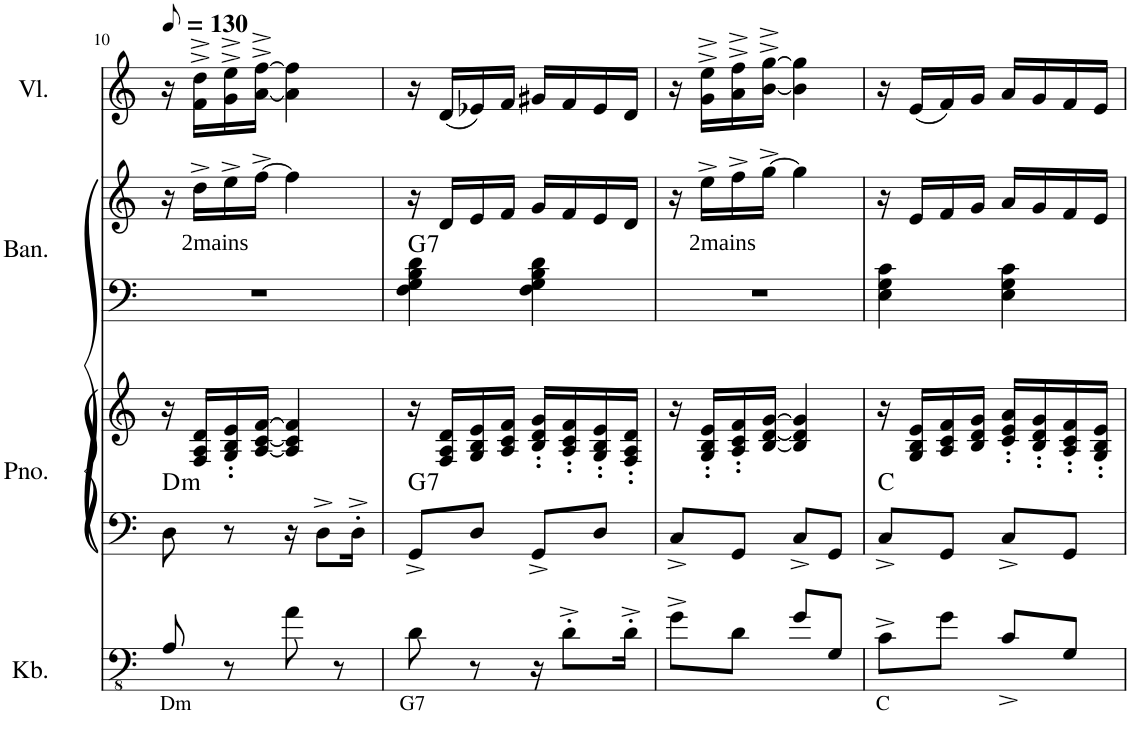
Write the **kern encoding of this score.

**kern	**kern	**harte	**kern	**kern	**harte	**kern	**text	**kern
*part6	*part5	*part5	*part4	*part3	*part3	*part2	*part2	*part1
*staff6	*staff5	*	*staff4	*staff3	*	*staff2	*staff2	*staff1
*I"Kontrabass	*I"Piano	*	*I"Piano	*I"Bandoneon	*	*I"Bandoneon	*	*I"Violine
*I'Kb.	*I'Pno.	*	*I'Pno.	*I'Ban.	*	*I'Ban.	*	*I'Vl.
!!LO:PB:g=z
*clefFv4	*clefF4	*	*clefG2	*clefF4	*	*clefG2	*	*clefG2
*Trd7c12	*	*	*	*	*	*	*	*
*k[]	*k[]	*	*k[]	*k[]	*	*k[]	*	*k[]
*M4/8	*M4/8	*	*M4/8	*M4/8	*	*M4/8	*	*M4/8
*MM65	*MM65	*	*MM65	*MM65	*	*MM65	*	*MM65
=10	=10	=10	=10	=10	=10	=10	=10	=10
!LO:TX:b:t=Dm	!	!LO:H:kt=m	!	!	!	!	!	!
8AA/	8D\	D:min	16r	2r	.	16r	.	16r
!	!	!	!	!	!	!	!LO:LY:b	!
.	.	.	16F/ 16A/ 16d/LL	.	.	16dd^\LL	2mains	16f\^ 16dd\^LL
8r	8r	.	16G/' 16B/' 16e/'	.	.	16ee^\	.	16g\^ 16ee\^
.	.	.	[16A/ [16c/ [16f/JJ	.	.	[16ff^\JJ	.	[16a\^ [16ff\^JJ
8A\	16r	.	4A/] 4c/] 4f/]	.	.	4ff\]	.	4a\] 4ff\]
.	8D^\L	.	.	.	.	.	.	.
8r	.	.	.	.	.	.	.	.
.	16D'^\Jk	.	.	.	.	.	.	.
=11	=11	=11	=11	=11	=11	=11	=11	=11
!LO:TX:b:t=G7	!	!LO:H:kt=7	!	!	!LO:H:kt=7	!	!	!
8D\	8GG^/L	G:7	16r	4F\ 4G\ 4B\ 4d\	G:7	16r	.	16r
.	.	.	16F/ 16A/ 16d/LL	.	.	16d/LL	.	(16d/LL
8r	8D/J	.	16G/ 16B/ 16e/	.	.	16e/	.	16e-X/)
.	.	.	16A/ 16c/ 16f/JJ	.	.	16f/JJ	.	16f/JJ
16r	8GG^/L	.	16B/' 16d/' 16g/'LL	4F\ 4G\ 4B\ 4d\	.	16g/LL	.	16g#X/LL
8D'^\L	.	.	16A/' 16c/' 16f/'	.	.	16f/	.	16f/
.	8D/J	.	16G/' 16B/' 16e/'	.	.	16e/	.	16e-/
16D'^\Jk	.	.	16F/' 16A/' 16d/'JJ	.	.	16d/JJ	.	16d/JJ
=12	=12	=12	=12	=12	=12	=12	=12	=12
8G^\L	8C^/L	.	16r	2r	.	16r	.	16r
!	!	!	!	!	!	!	!LO:LY:b	!
.	.	.	16G/' 16B/' 16e/'LL	.	.	16ee^\LL	2mains	16g\^ 16ee\^LL
8D\J	8GG/J	.	16A/' 16c/' 16f/'	.	.	16ff^\	.	16a\^ 16ff\^
.	.	.	[16B/ [16d/ [16g/JJ	.	.	[16gg^\JJ	.	[16b\^ [16gg\^JJ
8G/L	8C^/L	.	4B/] 4d/] 4g/]	.	.	4gg\]	.	4b\] 4gg\]
8GG/J	8GG/J	.	.	.	.	.	.	.
=13	=13	=13	=13	=13	=13	=13	=13	=13
!LO:TX:b:t=C	!	!	!	!	!	!	!	!
8C^\L	8C^/L	C:maj	16r	4E\ 4G\ 4c\	.	16r	.	16r
.	.	.	16G/ 16B/ 16e/LL	.	.	16e/LL	.	(16e/LL
8G\J	8GG/J	.	16A/ 16c/ 16f/	.	.	16f/	.	16f/)
.	.	.	16B/ 16d/ 16g/JJ	.	.	16g/JJ	.	16g/JJ
8C^/L	8C^/L	.	16c/' 16e/' 16a/'LL	4E\ 4G\ 4c\	.	16a/LL	.	16a/LL
.	.	.	16B/' 16d/' 16g/'	.	.	16g/	.	16g/
8GG/J	8GG/J	.	16A/' 16c/' 16f/'	.	.	16f/	.	16f/
.	.	.	16G/' 16B/' 16e/'JJ	.	.	16e/JJ	.	16e/JJ
=	=	=	=	=	=	=	=	=
*-	*-	*-	*-	*-	*-	*-	*-	*-
